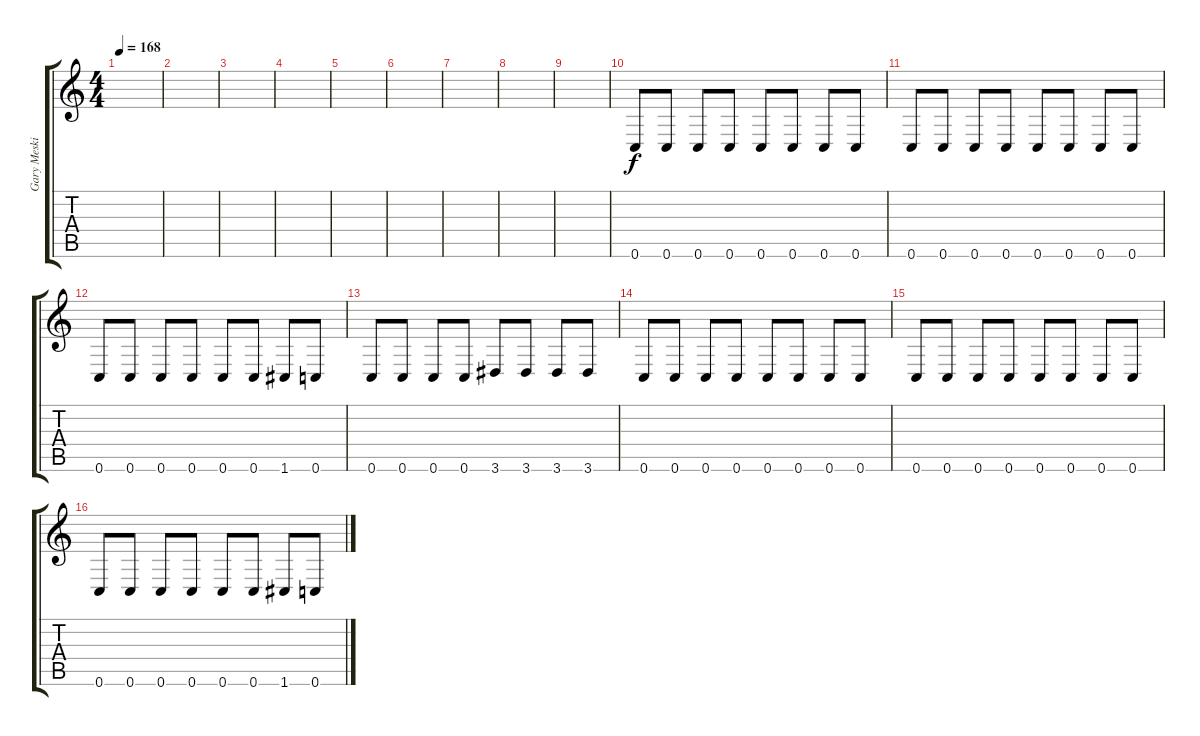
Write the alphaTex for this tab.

\track ("Gary Meskil" "Gary Meski") {instrument electricbasspick}
\staff {score tabs}
\tuning (C4 G3 Eb3 Bb2 F2 C2) {hide}
\ts (4 4)
\tempo 168
\clef g2
\ks c
|
|
|
|
|
|
|
|
|
0.6.8 0.6.8 0.6.8 0.6.8 0.6.8 0.6.8 0.6.8 0.6.8 |
0.6.8 0.6.8 0.6.8 0.6.8 0.6.8 0.6.8 0.6.8 0.6.8 |
0.6.8 0.6.8 0.6.8 0.6.8 0.6.8 0.6.8 1.6.8 0.6.8 |
0.6.8 0.6.8 0.6.8 0.6.8 3.6.8 3.6.8 3.6.8 3.6.8 |
0.6.8 0.6.8 0.6.8 0.6.8 0.6.8 0.6.8 0.6.8 0.6.8 |
0.6.8 0.6.8 0.6.8 0.6.8 0.6.8 0.6.8 0.6.8 0.6.8 |
0.6.8 0.6.8 0.6.8 0.6.8 0.6.8 0.6.8 1.6.8 0.6.8
